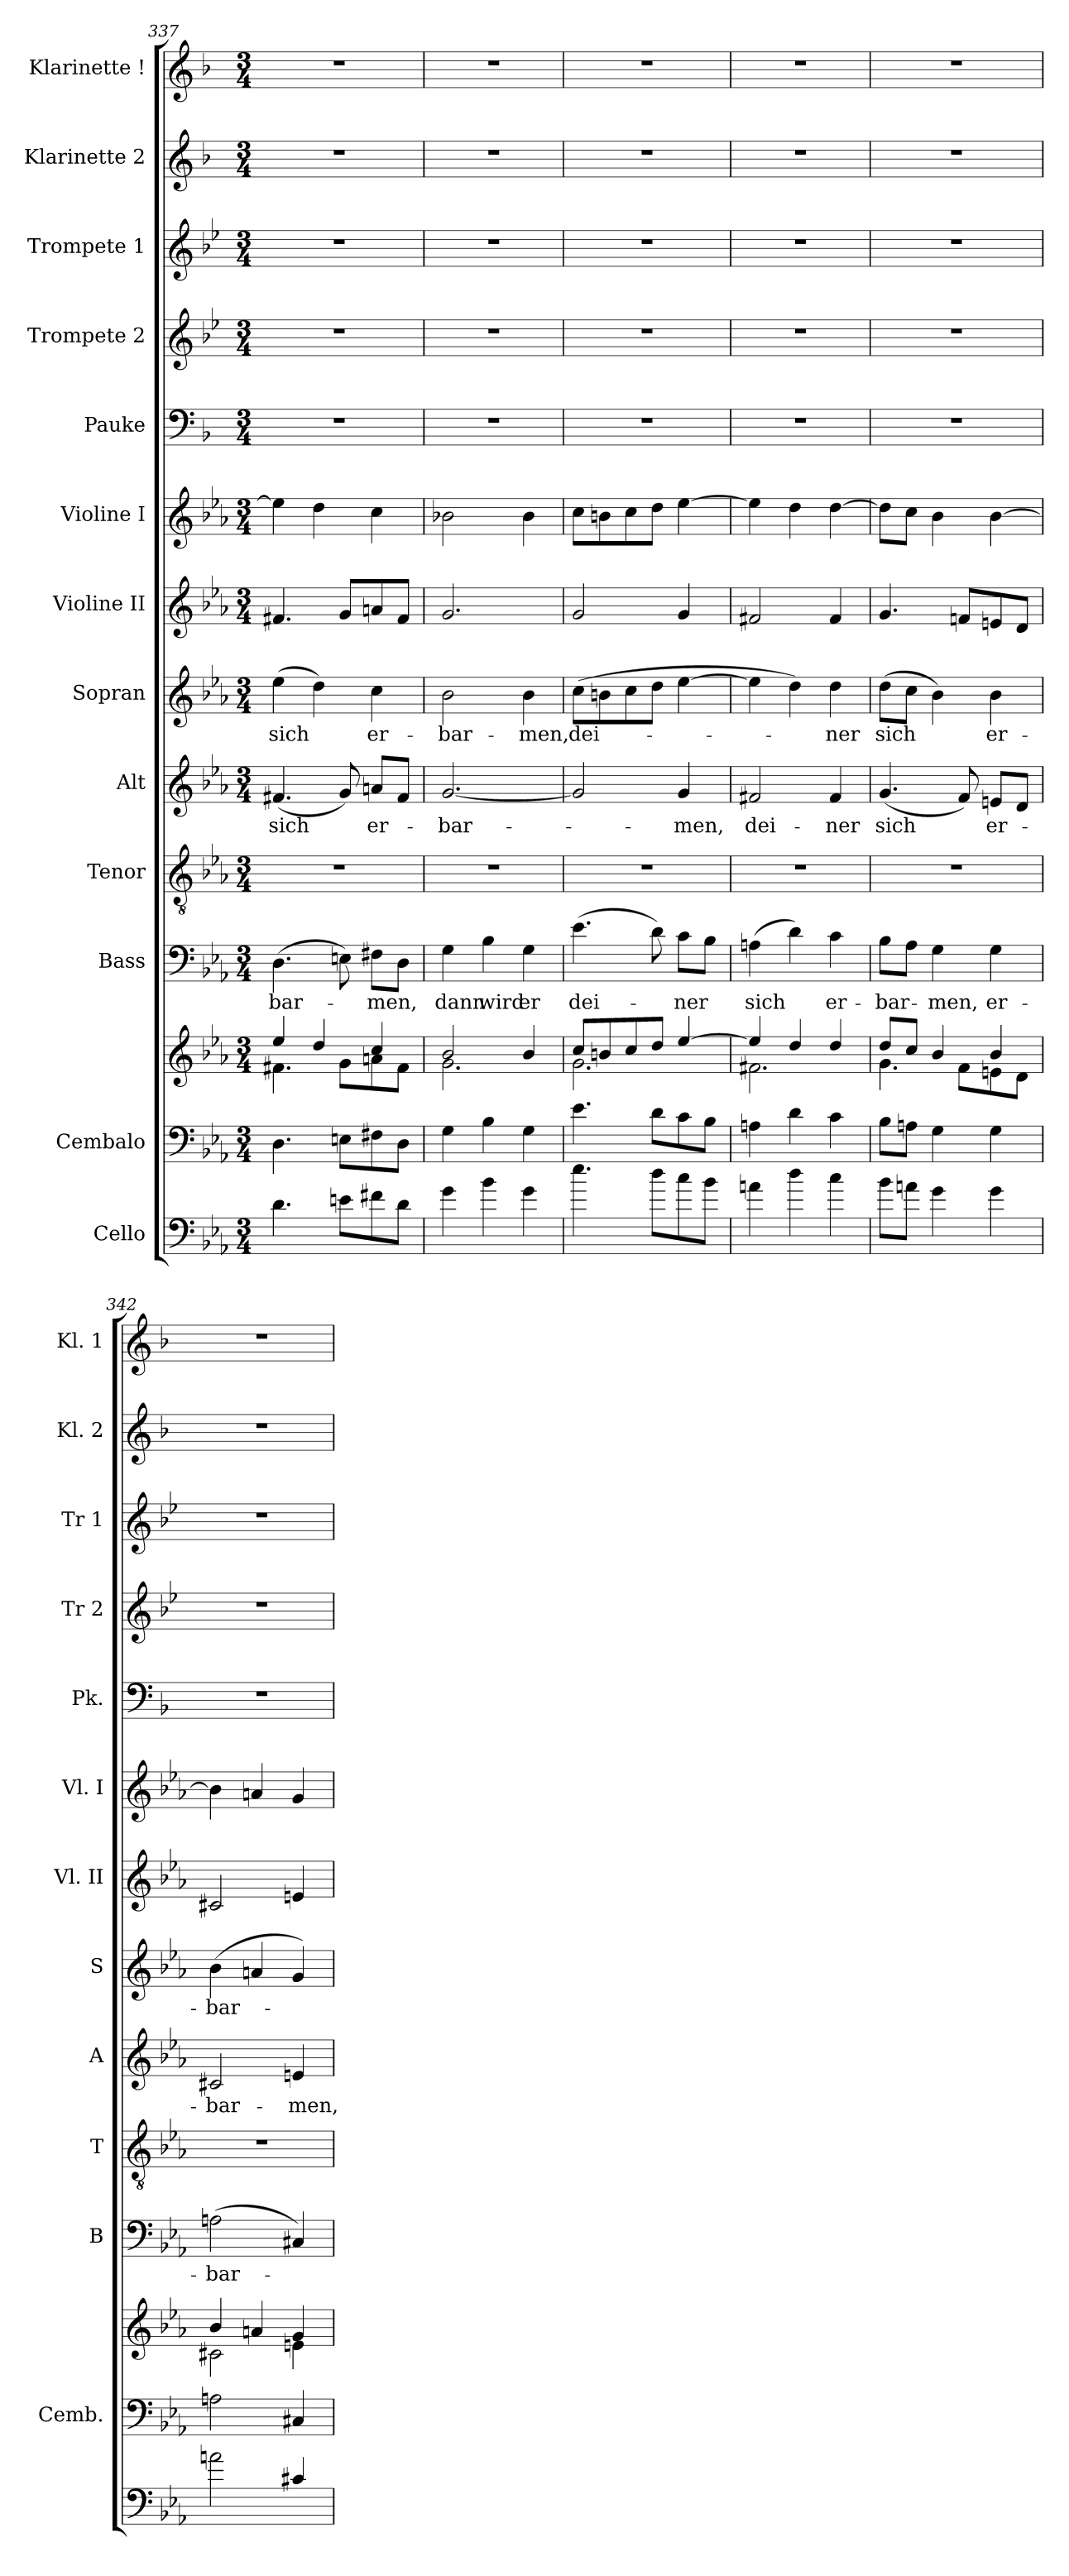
**kern	**kern	**kern	**kern	**text	**kern	**kern	**text	**kern	**text	**kern	**kern	**kern	**kern	**kern	**kern	**kern
*part13	*part12	*part12	*part11	*part11	*part10	*part9	*part9	*part8	*part8	*part7	*part6	*part5	*part4	*part3	*part2	*part1
*staff14	*staff13	*staff12	*staff11	*staff11	*staff10	*staff9	*staff9	*staff8	*staff8	*staff7	*staff6	*staff5	*staff4	*staff3	*staff2	*staff1
*I"Cello	*I"Cembalo	*	*I"Bass	*	*I"Tenor	*I"Alt	*	*I"Sopran	*	*I"Violine II	*I"Violine I	*I"Pauke	*I"Trompete 2	*I"Trompete 1	*I"Klarinette 2	*I"Klarinette !
*	*I'Cemb.	*	*I'B	*	*I'T	*I'A	*	*I'S	*	*I'Vl. II	*I'Vl. I	*I'Pk.	*I'Tr 2	*I'Tr 1	*I'Kl. 2	*I'Kl. 1
*clefF4	*clefF4	*clefG2	*clefF4	*	*clefGv2	*clefG2	*	*clefG2	*	*clefG2	*clefG2	*clefF4	*clefG2	*clefG2	*clefG2	*clefG2
*ITrd7c12	*	*	*	*	*	*	*	*	*	*	*	*ITrd1c2	*ITrd4c7	*ITrd4c7	*ITrd1c2	*ITrd1c2
*k[b-e-a-]	*k[b-e-a-]	*k[b-e-a-]	*k[b-e-a-]	*	*k[b-e-a-]	*k[b-e-a-]	*	*k[b-e-a-]	*	*k[b-e-a-]	*k[b-e-a-]	*k[b-e-a-]	*k[b-e-a-]	*k[b-e-a-]	*k[b-e-a-]	*k[b-e-a-]
*E-:	*E-:	*E-:	*E-:	*	*E-:	*E-:	*	*E-:	*	*E-:	*E-:	*E-:	*E-:	*E-:	*E-:	*E-:
*M3/4	*M3/4	*M3/4	*M3/4	*	*M3/4	*M3/4	*	*M3/4	*	*M3/4	*M3/4	*M3/4	*M3/4	*M3/4	*M3/4	*M3/4
=337	=337	=337	=337	=337	=337	=337	=337	=337	=337	=337	=337	=337	=337	=337	=337	=337
*	*	*^	*	*	*	*	*	*	*	*	*	*	*	*	*	*
!	!	!	!	!	!LO:LY:b	!	!	!LO:LY:b	!	!LO:LY:b	!	!	!	!	!	!	!
4.D\	4.D\	4ee-/	4.f#X\	(>4.D\	-bar-	2.r	(<4.f#X/	sich	(>4ee-\	sich	4.f#X/	4ee-\]	2.r	2.r	2.r	2.r	2.r
.	.	4dd/	.	.	.	.	.	.	4dd\)	.	.	4dd\	.	.	.	.	.
8En\L	8En\L	.	8g\L	8En\)	.	.	8g/)	.	.	.	8g/L	.	.	.	.	.	.
!	!	!	!	!	!LO:LY:b	!	!	!LO:LY:b	!	!LO:LY:b	!	!	!	!	!	!	!
8F#X\	8F#X\	4cc/	8an\	8F#X\L	-men,	.	8an/L	er-	4cc\	er-	8an/	4cc\	.	.	.	.	.
8D\J	8D\J	.	8f#\J	8D\J	.	.	8f#/J	.	.	.	8f#/J	.	.	.	.	.	.
=338	=338	=338	=338	=338	=338	=338	=338	=338	=338	=338	=338	=338	=338	=338	=338	=338	=338
!	!	!	!	!	!LO:LY:b	!	!	!LO:LY:b	!	!LO:LY:b	!	!	!	!	!	!	!
4G\	4G\	2b-/	2.g\	4G\	dann	2.r	[2.g/	-bar-	2b-\	-bar-	2.g/	2b-X\	2.r	2.r	2.r	2.r	2.r
!	!	!	!	!	!LO:LY:b	!	!	!	!	!	!	!	!	!	!	!	!
4B-\	4B-\	.	.	4B-\	wird	.	.	.	.	.	.	.	.	.	.	.	.
!	!	!	!	!	!LO:LY:b	!	!	!	!	!LO:LY:b	!	!	!	!	!	!	!
4G\	4G\	4b-/	.	4G\	er	.	.	.	4b-\	-men,	.	4b-\	.	.	.	.	.
=339	=339	=339	=339	=339	=339	=339	=339	=339	=339	=339	=339	=339	=339	=339	=339	=339	=339
!	!	!	!	!	!LO:LY:b	!	!	!	!	!LO:LY:b	!	!	!	!	!	!	!
4.e-\	4.e-\	8cc/L	2.g\	(>4.e-\	dei-	2.r	2g/]	.	(>8cc\L	dei-	2g/	8cc\L	2.r	2.r	2.r	2.r	2.r
.	.	8bn/	.	.	.	.	.	.	8bn\	.	.	8bn\	.	.	.	.	.
.	.	8cc/	.	.	.	.	.	.	8cc\	.	.	8cc\	.	.	.	.	.
8d\L	8d\L	8dd/J	.	8d\)	.	.	.	.	8dd\J	.	.	8dd\J	.	.	.	.	.
!	!	!	!	!	!LO:LY:b	!	!	!LO:LY:b	!	!	!	!	!	!	!	!	!
8c\	8c\	[>4ee-/	.	8c\L	-ner	.	4g/	-men,	[4ee-\	.	4g/	[4ee-\	.	.	.	.	.
8B-\J	8B-\J	.	.	8B-\J	.	.	.	.	.	.	.	.	.	.	.	.	.
=340	=340	=340	=340	=340	=340	=340	=340	=340	=340	=340	=340	=340	=340	=340	=340	=340	=340
!	!	!	!	!	!LO:LY:b	!	!	!LO:LY:b	!	!	!	!	!	!	!	!	!
4An\	4An\	4ee-/]	2.f#X\	(>4An\	sich	2.r	2f#X/	dei-	4ee-\]	.	2f#X/	4ee-\]	2.r	2.r	2.r	2.r	2.r
4d\	4d\	4dd/	.	4d\)	.	.	.	.	4dd\)	.	.	4dd\	.	.	.	.	.
!	!	!	!	!	!LO:LY:b	!	!	!LO:LY:b	!	!LO:LY:b	!	!	!	!	!	!	!
4c\	4c\	4dd/	.	4c\	er-	.	4f#/	-ner	4dd\	-ner	4f#/	[4dd\	.	.	.	.	.
!!LO:PB:g=z
=341	=341	=341	=341	=341	=341	=341	=341	=341	=341	=341	=341	=341	=341	=341	=341	=341	=341
!	!	!	!	!	!LO:LY:b	!	!	!LO:LY:b	!	!LO:LY:b	!	!	!	!	!	!	!
8B-\L	8B-\L	8dd/L	4.g\	8B-\L	-bar-	2.r	(<4.g/	sich	(>8dd\L	sich	4.g/	8dd\L]	2.r	2.r	2.r	2.r	2.r
8An\J	8An\J	8cc/J	.	8A-\J	.	.	.	.	8cc\J	.	.	8cc\J	.	.	.	.	.
!	!	!	!	!	!LO:LY:b	!	!	!	!	!	!	!	!	!	!	!	!
4G\	4G\	4b-/	.	4G\	-men,	.	.	.	4b-\)	.	.	4b-\	.	.	.	.	.
.	.	.	8f\L	.	.	.	8f/)	.	.	.	8fn/L	.	.	.	.	.	.
!	!	!	!	!	!LO:LY:b	!	!	!LO:LY:b	!	!LO:LY:b	!	!	!	!	!	!	!
4G\	4G\	4b-/	8en\	4G\	er-	.	8en/L	er-	4b-\	er-	8en/	[4b-\	.	.	.	.	.
.	.	.	8d\J	.	.	.	8d/J	.	.	.	8d/J	.	.	.	.	.	.
=342	=342	=342	=342	=342	=342	=342	=342	=342	=342	=342	=342	=342	=342	=342	=342	=342	=342
!	!	!	!	!	!LO:LY:b	!	!	!LO:LY:b	!	!LO:LY:b	!	!	!	!	!	!	!
2An\	2An\	4b-/	2c#X\	(>2An\	-bar-	2.r	2c#X/	-bar-	(<4b-\	-bar-	2c#X/	4b-\]	2.r	2.r	2.r	2.r	2.r
.	.	4an/	.	.	.	.	.	.	4an/	.	.	4an/	.	.	.	.	.
!	!	!	!	!	!	!	!	!LO:LY:b	!	!	!	!	!	!	!	!	!
4C#X/	4C#X/	4g/	4en\	4C#X/)	.	.	4en/	-men,	4g/)	.	4en/	4g/	.	.	.	.	.
*	*	*v	*v	*	*	*	*	*	*	*	*	*	*	*	*	*	*
=	=	=	=	=	=	=	=	=	=	=	=	=	=	=	=	=
*-	*-	*-	*-	*-	*-	*-	*-	*-	*-	*-	*-	*-	*-	*-	*-	*-
